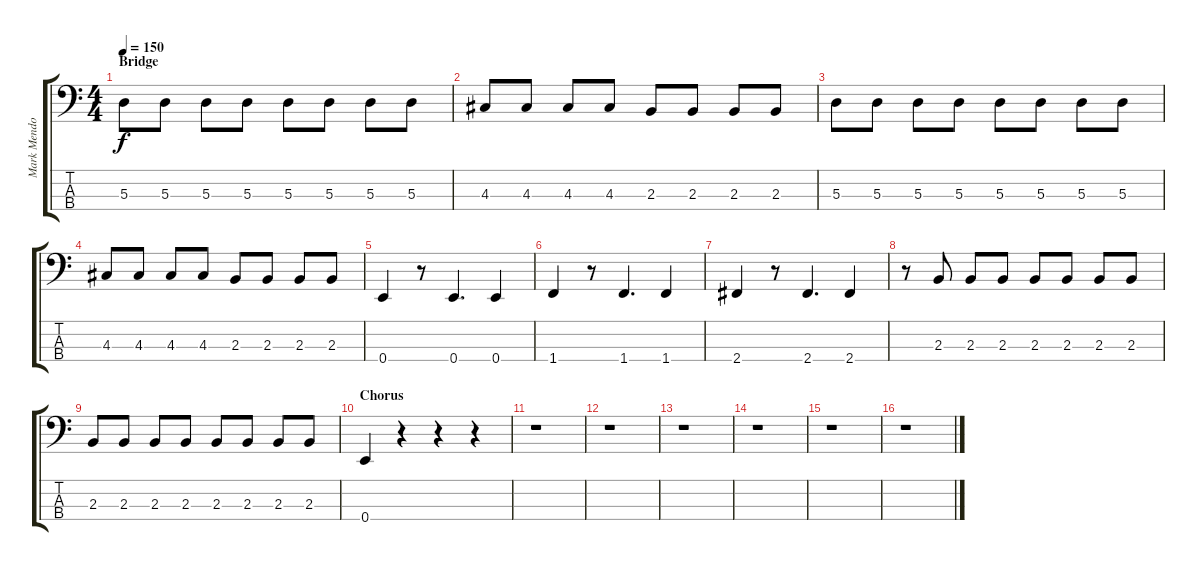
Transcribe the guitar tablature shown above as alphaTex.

\track ("Mark Mendoza - Bass" "Mark Mendo") {instrument electricbasspick}
\staff {score tabs}
\tuning (G2 D2 A1 E1) {hide}
\ts (4 4)
\section ("" "Bridge")
\tempo 150
\clef f4
\ks c
5.3.8{dy f} 5.3.8 5.3.8 5.3.8 5.3.8 5.3.8 5.3.8 5.3.8 |
4.3.8 4.3.8 4.3.8 4.3.8 2.3.8 2.3.8 2.3.8 2.3.8 |
5.3.8 5.3.8 5.3.8 5.3.8 5.3.8 5.3.8 5.3.8 5.3.8 |
4.3.8 4.3.8 4.3.8 4.3.8 2.3.8 2.3.8 2.3.8 2.3.8 |
0.4.4 r.8 0.4.4{d} 0.4.4 |
1.4.4 r.8 1.4.4{d} 1.4.4 |
2.4.4 r.8 2.4.4{d} 2.4.4 |
r.8 2.3.8 2.3.8 2.3.8 2.3.8 2.3.8 2.3.8 2.3.8 |
2.3.8 2.3.8 2.3.8 2.3.8 2.3.8 2.3.8 2.3.8 2.3.8 |
\section ("" "Chorus")
0.4.4 r.4 r.4 r.4 |
r.1 |
r.1 |
r.1 |
r.1 |
r.1 |
r.1
